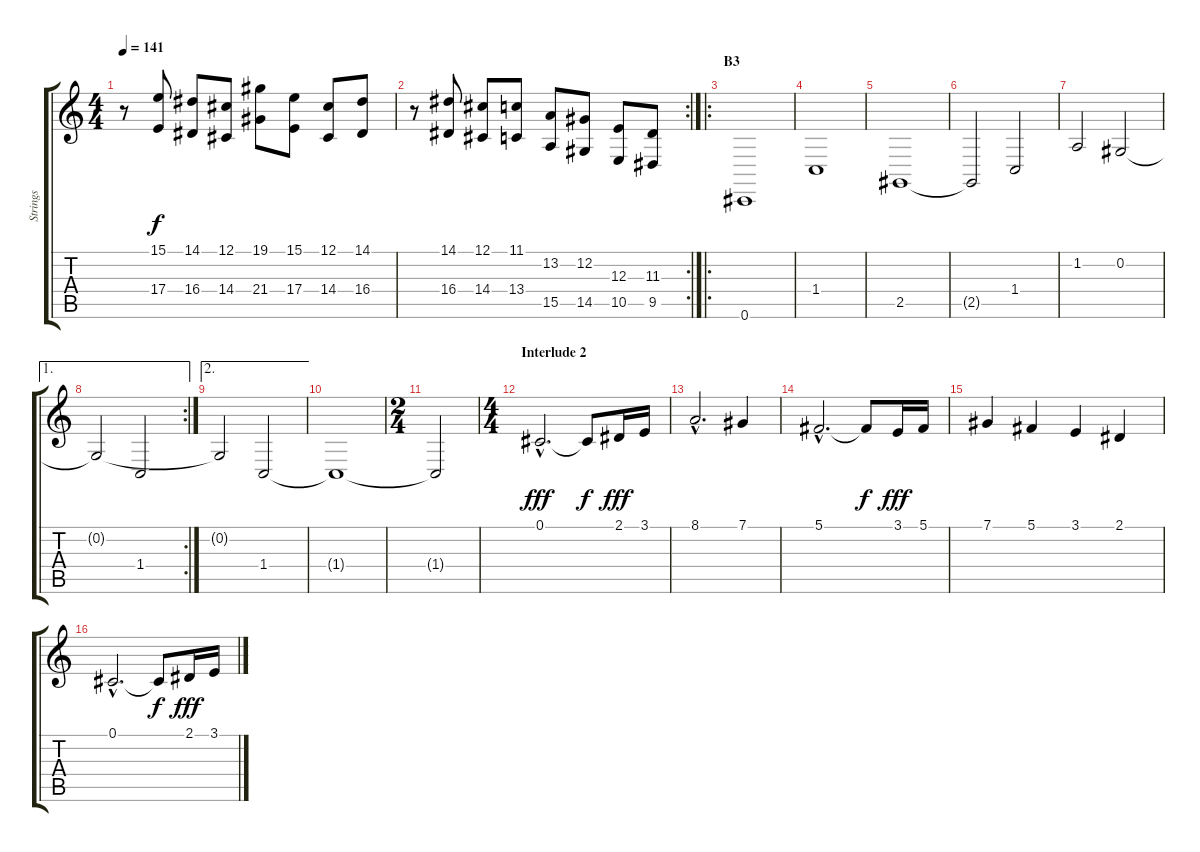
\track ("Strings" "Strings") {instrument stringensemble1}
\staff {score tabs}
\tuning (Db4 Ab3 E3 B2 Gb2 Db2) {hide}
\ts (4 4)
\tempo 141
\clef g2
\ks c
r.8{dy f} (15.1 17.4).8 (14.1 16.4).8 (12.1 14.4).8 (19.1 21.4).8 (15.1 17.4).8 (12.1 14.4).8 (14.1 16.4).8 |
\rc 2
r.8 (14.1 16.4).8 (12.1 14.4).8 (11.1 13.4).8 (13.2 15.5).8 (12.2 14.5).8 (12.3 10.5).8 (11.3 9.5).8 |
\ro
\section ("" "B3")
0.6.1 |
1.4.1 |
2.5.1 |
2.5{t}.2 1.4.2 |
1.2.2 0.2.2 |
\ae 1
\rc 2
0.2{t}.2 1.4.2 |
\ae 2
0.2{t}.2 1.4.2 |
1.4{t}.1 |
\ts (2 4)
1.4{t}.2 |
\ts (4 4)
\section ("" "Interlude 2")
0.1{hac}.2{d dy fff volume 16} 0.1{t}.8{dy f} 2.1.16{dy fff} 3.1.16 |
8.1{hac}.2{d} 7.1.4 |
5.1{hac}.2{d} 5.1{t}.8{dy f} 3.1.16{dy fff} 5.1.16 |
7.1.4 5.1.4 3.1.4 2.1.4 |
0.1{hac}.2{d volume 16} 0.1{t}.8{dy f} 2.1.16{dy fff} 3.1.16
